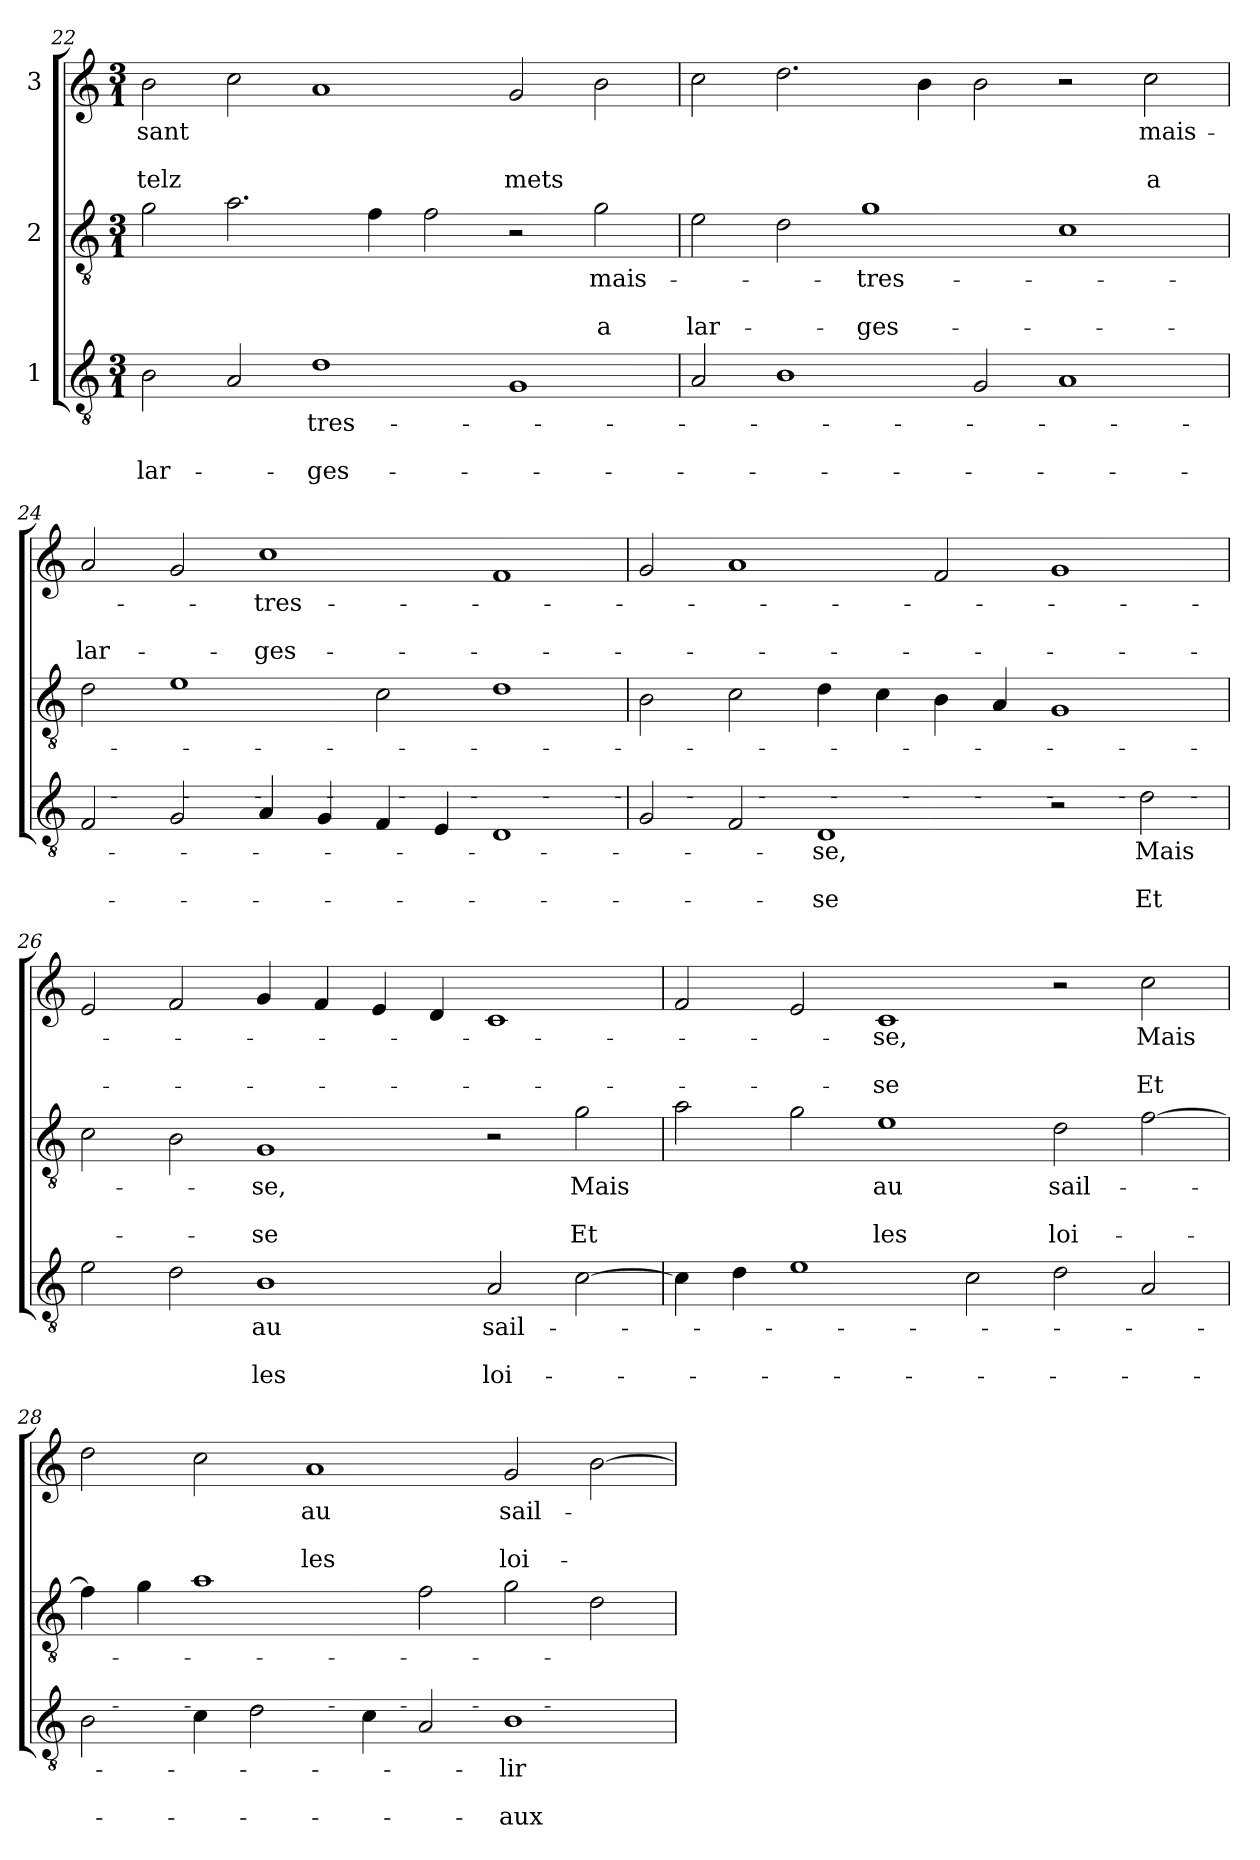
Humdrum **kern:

**kern	**text	**text	**text	**kern	**text	**text	**text	**kern	**text	**text	**text
*part3	*part3	*part3	*part3	*part2	*part2	*part2	*part2	*part1	*part1	*part1	*part1
*staff3	*staff3	*staff3	*staff3	*staff2	*staff2	*staff2	*staff2	*staff1	*staff1	*staff1	*staff1
*I"1	*	*	*	*I"2	*	*	*	*I"3	*	*	*
*clefGv2	*	*	*	*clefGv2	*	*	*	*clefG2	*	*	*
*k[]	*	*	*	*k[]	*	*	*	*k[]	*	*	*
*M3/1	*	*	*	*M3/1	*	*	*	*M3/1	*	*	*
=22	=22	=22	=22	=22	=22	=22	=22	=22	=22	=22	=22
2B	.	.	lar-	2g	.	.	.	2b	-sant	.	telz
2A	.	.	.	2.a	.	.	.	2cc	.	.	.
1d	-tres-	.	-ges-	.	.	.	.	1a	.	.	.
.	.	.	.	4f	.	.	.	.	.	.	.
.	.	.	.	2f	.	.	.	.	.	.	.
1G	.	.	.	2r	.	.	.	2g	.	.	mets
.	.	.	.	2g	mais-	.	a	2b	.	.	.
=23	=23	=23	=23	=23	=23	=23	=23	=23	=23	=23	=23
2A	.	.	.	2e	.	.	lar-	2cc	.	.	.
1B	.	.	.	2d	.	.	.	2.dd	.	.	.
.	.	.	.	1g	-tres-	.	-ges-	.	.	.	.
.	.	.	.	.	.	.	.	4b	.	.	.
2G	.	.	.	.	.	.	.	2b	.	.	.
1A	.	.	.	1c	.	.	.	2r	.	.	.
.	.	.	.	.	.	.	.	2cc	mais-	.	a
=24	=24	=24	=24	=24	=24	=24	=24	=24	=24	=24	=24
2F	.	.	.	2d	.	.	.	2a	.	.	lar-
2G	.	.	.	1e	.	.	.	2g	.	.	.
4A	.	.	.	.	.	.	.	1cc	-tres-	.	-ges-
4G	.	.	.	.	.	.	.	.	.	.	.
4F	.	.	.	2c	.	.	.	.	.	.	.
4E	.	.	.	.	.	.	.	.	.	.	.
1D	.	.	.	1d	.	.	.	1f	.	.	.
=25	=25	=25	=25	=25	=25	=25	=25	=25	=25	=25	=25
2G	.	.	.	2B	.	.	.	2g	.	.	.
2F	.	.	.	2c	.	.	.	1a	.	.	.
1D	-se,	.	-se	4d	.	.	.	.	.	.	.
.	.	.	.	4c	.	.	.	.	.	.	.
.	.	.	.	4B	.	.	.	2f	.	.	.
.	.	.	.	4A	.	.	.	.	.	.	.
2r	.	.	.	1G	.	.	.	1g	.	.	.
2d	Mais	.	Et	.	.	.	.	.	.	.	.
=26	=26	=26	=26	=26	=26	=26	=26	=26	=26	=26	=26
2e	.	.	.	2c	.	.	.	2e	.	.	.
2d	.	.	.	2B	.	.	.	2f	.	.	.
1B	au	.	les	1G	-se,	.	-se	4g	.	.	.
.	.	.	.	.	.	.	.	4f	.	.	.
.	.	.	.	.	.	.	.	4e	.	.	.
.	.	.	.	.	.	.	.	4d	.	.	.
2A	sail-	.	loi-	2r	.	.	.	1c	.	.	.
[2c	.	.	.	2g	Mais	.	Et	.	.	.	.
=27	=27	=27	=27	=27	=27	=27	=27	=27	=27	=27	=27
4c]	.	.	.	2a	.	.	.	2f	.	.	.
4d	.	.	.	.	.	.	.	.	.	.	.
1e	.	.	.	2g	.	.	.	2e	.	.	.
.	.	.	.	1e	au	.	les	1c	-se,	.	-se
2c	.	.	.	.	.	.	.	.	.	.	.
2d	.	.	.	2d	sail-	.	loi-	2r	.	.	.
2A	.	.	.	[2f	.	.	.	2cc	Mais	.	Et
=28	=28	=28	=28	=28	=28	=28	=28	=28	=28	=28	=28
2B	.	.	.	4f]	.	.	.	2dd	.	.	.
.	.	.	.	4g	.	.	.	.	.	.	.
4c	.	.	.	1a	.	.	.	2cc	.	.	.
2d	.	.	.	.	.	.	.	.	.	.	.
.	.	.	.	.	.	.	.	1a	au	.	les
4c	.	.	.	.	.	.	.	.	.	.	.
2A	.	.	.	2f	.	.	.	.	.	.	.
1B	-lir	.	-aux	2g	.	.	.	2g	sail-	.	loi-
.	.	.	.	2d	.	.	.	[2b	.	.	.
=	=	=	=	=	=	=	=	=	=	=	=
*-	*-	*-	*-	*-	*-	*-	*-	*-	*-	*-	*-
